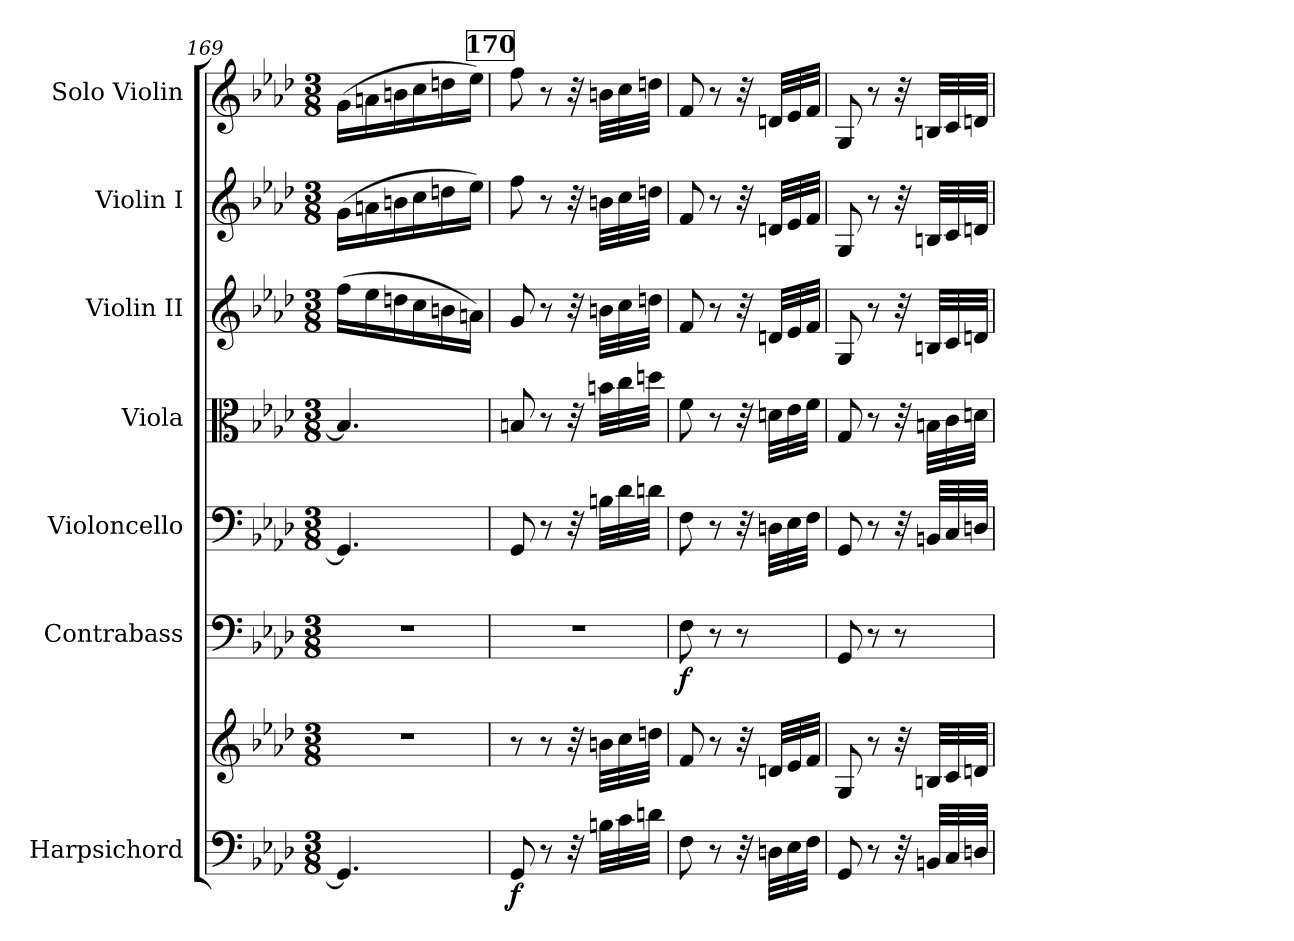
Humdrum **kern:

**kern	**kern	**dynam	**kern	**dynam	**kern	**kern	**kern	**kern	**kern
*part7	*part7	*part7	*part6	*part6	*part5	*part4	*part3	*part2	*part1
*staff8	*staff7	*staff7/8	*staff6	*staff6	*staff5	*staff4	*staff3	*staff2	*staff1
*I"Harpsichord	*	*	*I"Contrabass	*	*I"Violoncello	*I"Viola	*I"Violin II	*I"Violin I	*I"Solo Violin
*I'Hch.	*	*	*I'Cb.	*	*I'Vc.	*I'Vla.	*I'Vln. II	*I'Vln. I	*I'Vln.
!!LO:PB:g=z
*clefF4	*clefG2	*	*clefF4	*	*clefF4	*clefC3	*clefG2	*clefG2	*clefG2
*	*	*	*ITrd7c12	*	*	*	*	*	*
*k[b-e-a-d-]	*k[b-e-a-d-]	*	*k[b-e-a-d-]	*	*k[b-e-a-d-]	*k[b-e-a-d-]	*k[b-e-a-d-]	*k[b-e-a-d-]	*k[b-e-a-d-]
*M3/8	*M3/8	*	*M3/8	*	*M3/8	*M3/8	*M3/8	*M3/8	*M3/8
=169	=169	=169	=169	=169	=169	=169	=169	=169	=169
4.GG/]	4.r	.	4.r	.	4.GG/]	4.B/]	(>16ff\LL	(>16g\LL	(>16g\LL
.	.	.	.	.	.	.	16ee-\	16an\	16an\
.	.	.	.	.	.	.	16ddn\	16bn\	16bn\
.	.	.	.	.	.	.	16cc\	16cc\	16cc\
.	.	.	.	.	.	.	16bn\	16ddn\	16ddn\
.	.	.	.	.	.	.	16an\JJ)	16ee-\JJ)	16ee-\JJ)
!!LO:REH:place=s1:a:B:fs=14:t=170
=170	=170	=170	=170	=170	=170	=170	=170	=170	=170
!	!	!LO:DY:b=2	!	!	!	!	!	!	!
8GG/	8r	f	4.r	.	8GG/	8Bn/	8g/	8ff\	8ff\
8r	8r	.	.	.	8r	8r	8r	8r	8r
32r	32r	.	.	.	32r	32r	32r	32r	32r
32Bn\LLL	32bn\LLL	.	.	.	32Bn\LLL	32bn\LLL	32bn\LLL	32bn\LLL	32bn\LLL
32c\	32cc\	.	.	.	32d-\	32cc\	32cc\	32cc\	32cc\
32dn\JJJ	32ddn\JJJ	.	.	.	32dn\JJJ	32ddn\JJJ	32ddn\JJJ	32ddn\JJJ	32ddn\JJJ
=171	=171	=171	=171	=171	=171	=171	=171	=171	=171
!	!	!	!	!LO:DY:b	!	!	!	!	!
8F\	8f/	.	8FF\	f	8F\	8f\	8f/	8f/	8f/
8r	8r	.	8r	.	8r	8r	8r	8r	8r
32r	32r	.	8r	.	32r	32r	32r	32r	32r
32Dn\LLL	32dn/LLL	.	.	.	32Dn\LLL	32dn\LLL	32dn/LLL	32dn/LLL	32dn/LLL
32E-\	32e-/	.	.	.	32E-\	32e-\	32e-/	32e-/	32e-/
32F\JJJ	32f/JJJ	.	.	.	32F\JJJ	32f\JJJ	32f/JJJ	32f/JJJ	32f/JJJ
=172	=172	=172	=172	=172	=172	=172	=172	=172	=172
8GG/	8G/	.	8GGG/	.	8GG/	8G/	8G/	8G/	8G/
8r	8r	.	8r	.	8r	8r	8r	8r	8r
32r	32r	.	8r	.	32r	32r	32r	32r	32r
32BBn/LLL	32Bn/LLL	.	.	.	32BBn/LLL	32Bn\LLL	32Bn/LLL	32Bn/LLL	32Bn/LLL
32C/	32c/	.	.	.	32C/	32c\	32c/	32c/	32c/
32Dn/JJJ	32dn/JJJ	.	.	.	32Dn/JJJ	32dn\JJJ	32dn/JJJ	32dn/JJJ	32dn/JJJ
=	=	=	=	=	=	=	=	=	=
*-	*-	*-	*-	*-	*-	*-	*-	*-	*-
